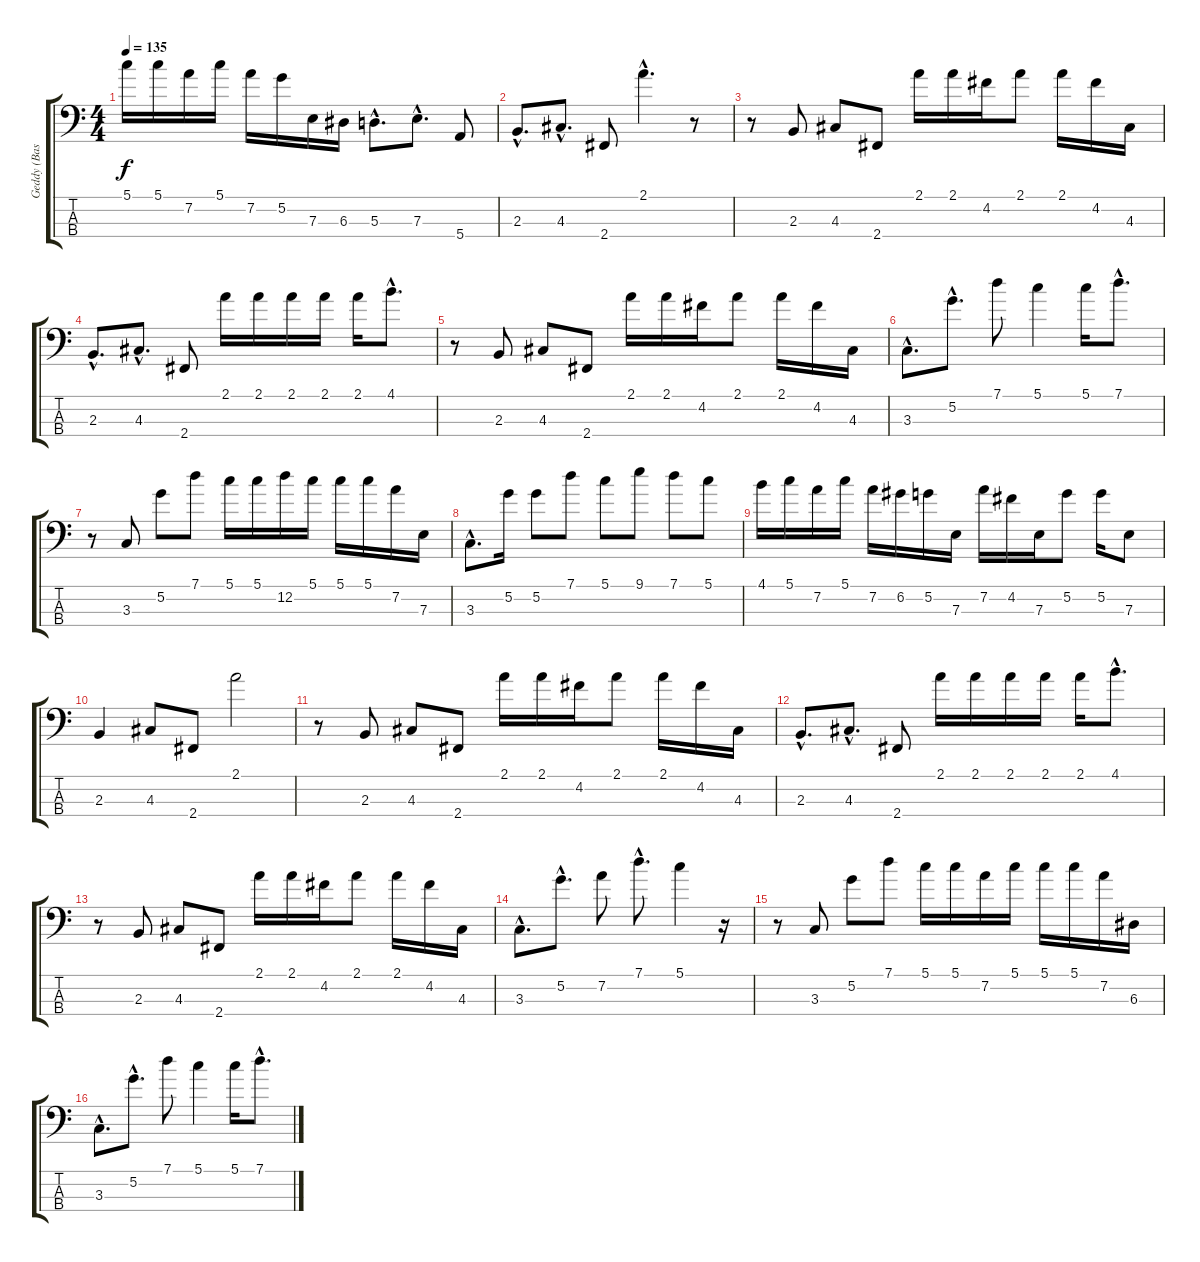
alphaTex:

\track ("Geddy (Bass)" "Geddy (Bas") {instrument electricbassfinger}
\staff {score tabs}
\tuning (G3 D3 A1 E1) {hide}
\ts (4 4)
\tempo 135
\clef f4
\ks c
5.1.16{dy f} 5.1.16 7.2.16 5.1.16 7.2.16 5.2.16 7.3.16 6.3.16 5.3{hac}.8{d} 7.3{hac}.8{d} 5.4.8 |
2.3{hac}.8{d} 4.3{hac}.8{d} 2.4.8 2.1{hac}.4{d} r.8 |
r.8 2.3.8 4.3.8 2.4.8 2.1.16 2.1.16 4.2.16 2.1.8 2.1.16 4.2.16 4.3.16 |
2.3{hac}.8{d} 4.3{hac}.8{d} 2.4.8 2.1.16 2.1.16 2.1.16 2.1.16 2.1.16 4.1{hac}.8{d} |
r.8 2.3.8 4.3.8 2.4.8 2.1.16 2.1.16 4.2.16 2.1.8 2.1.16 4.2.16 4.3.16 |
3.3{hac}.8{d} 5.2{hac}.8{d} 7.1.8 5.1.4 5.1.16 7.1{hac}.8{d} |
r.8 3.3.8 5.2.8 7.1.8 5.1.16 5.1.16 12.2.16 5.1.16 5.1.16 5.1.16 7.2.16 7.3.16 |
3.3{hac}.8{d} 5.2.16 5.2.8 7.1.8 5.1.8 9.1.8 7.1.8 5.1.8 |
4.1.16 5.1.16 7.2.16 5.1.16 7.2.16 6.2.16 5.2.16 7.3.16 7.2.16 4.2.16 7.3.16 5.2.8 5.2.16 7.3.8 |
2.3.4 4.3.8 2.4.8 2.1.2 |
r.8 2.3.8 4.3.8 2.4.8 2.1.16 2.1.16 4.2.16 2.1.8 2.1.16 4.2.16 4.3.16 |
2.3{hac}.8{d} 4.3{hac}.8{d} 2.4.8 2.1.16 2.1.16 2.1.16 2.1.16 2.1.16 4.1{hac}.8{d} |
r.8 2.3.8 4.3.8 2.4.8 2.1.16 2.1.16 4.2.16 2.1.8 2.1.16 4.2.16 4.3.16 |
3.3{hac}.8{d} 5.2{hac}.8{d} 7.2.8 7.1{hac}.8{d} 5.1.4 r.16 |
r.8 3.3.8 5.2.8 7.1.8 5.1.16 5.1.16 7.2.16 5.1.16 5.1.16 5.1.16 7.2.16 6.3.16 |
3.3{hac}.8{d} 5.2{hac}.8{d} 7.1.8 5.1.4 5.1.16 7.1{hac}.8{d}
